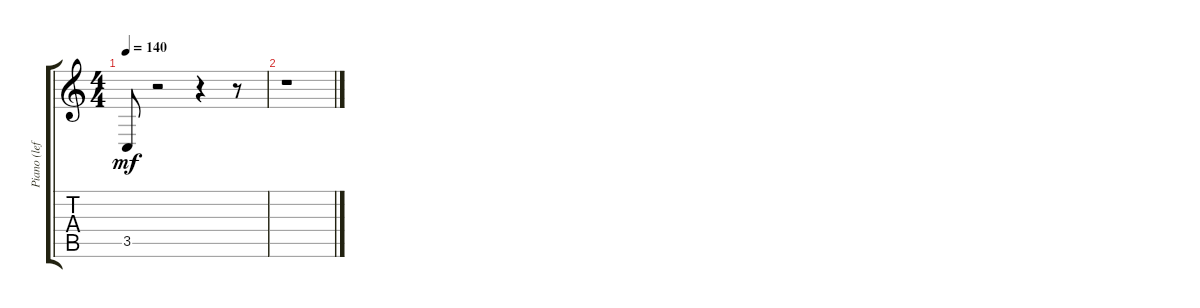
\track ("Piano (left)" "Piano (lef") {instrument honkytonkpiano}
\staff {score tabs}
\tuning (E4 B3 G3 D3 A2 E2) {hide}
\ts (4 4)
\tempo 140
\clef g2
\ks c
3.5.8{dy mf} r.2 r.4 r.8 |
r.1
